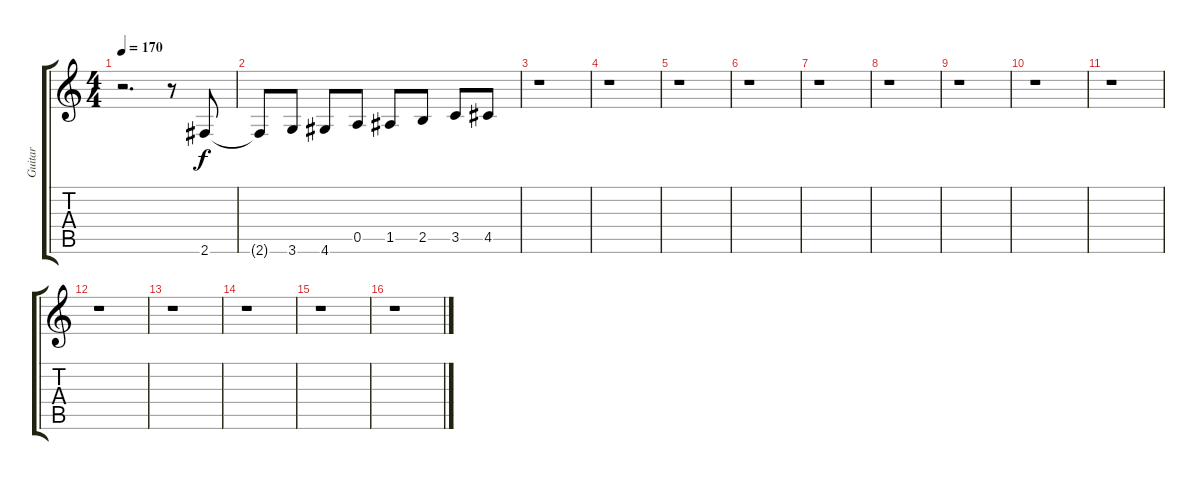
\track ("Guitar" "Guitar") {instrument overdrivenguitar}
\staff {score tabs}
\tuning (E4 B3 G3 D3 A2 E2) {hide}
\ts (4 4)
\tempo 170
\clef g2
\ks c
r.2{d dy p} r.8 2.6.8{dy f} |
2.6{t}.8 3.6.8 4.6.8 0.5.8 1.5.8 2.5.8 3.5.8 4.5.8 |
r.1 |
r.1 |
r.1 |
r.1 |
r.1 |
r.1 |
r.1 |
r.1 |
r.1 |
r.1 |
r.1 |
r.1 |
r.1 |
r.1
